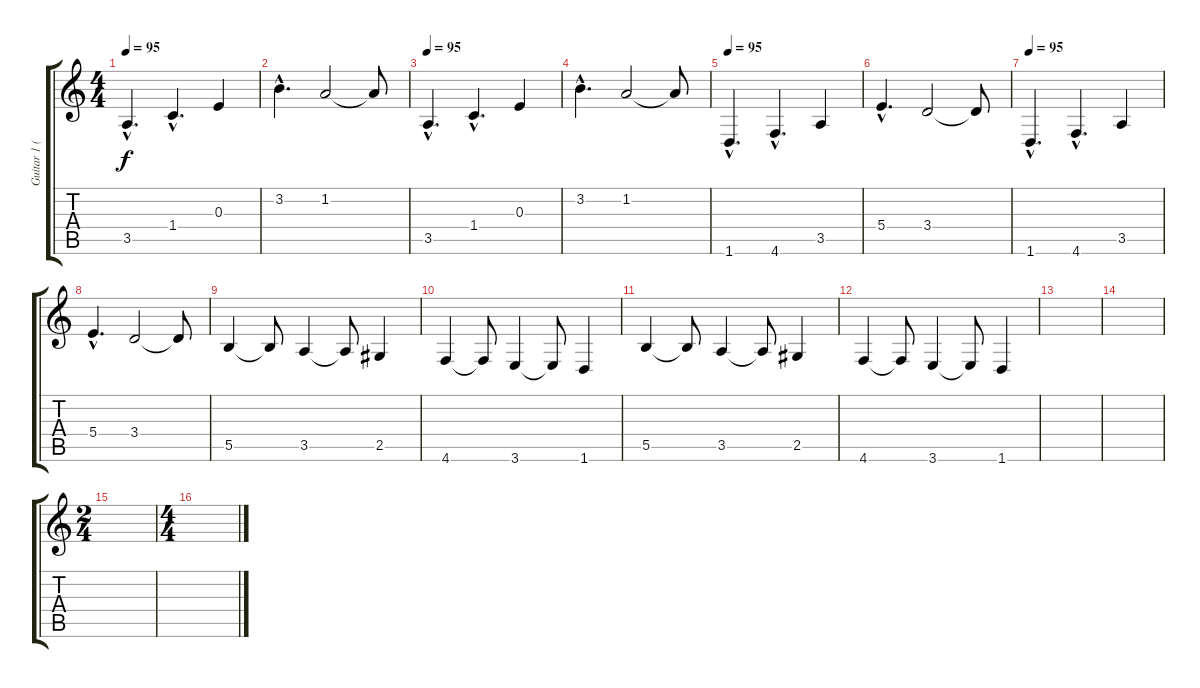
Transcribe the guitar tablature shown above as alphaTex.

\track ("Guitar 1 (Christofer Johnsson)" "Guitar 1 (") {instrument distortionguitar}
\staff {score tabs}
\tuning (Db4 Ab3 E3 B2 Gb2 Db2) {hide}
\ts (4 4)
\tempo 95
\clef g2
\ks c
3.5{hac}.4{d dy f} 1.4{hac}.4{d} 0.3.4 |
3.2{hac}.4{d} 1.2.2 1.2{t}.8 |
\tempo 95
3.5{hac}.4{d} 1.4{hac}.4{d} 0.3.4 |
3.2{hac}.4{d} 1.2.2 1.2{t}.8 |
\tempo 95
1.6{hac}.4{d} 4.6{hac}.4{d} 3.5.4 |
5.4{hac}.4{d} 3.4.2 3.4{t}.8 |
\tempo 95
1.6{hac}.4{d} 4.6{hac}.4{d} 3.5.4 |
5.4{hac}.4{d} 3.4.2 3.4{t}.8 |
5.5.4 5.5{t}.8 3.5.4 3.5{t}.8 2.5.4 |
4.6.4 4.6{t}.8 3.6.4 3.6{t}.8 1.6.4 |
5.5.4 5.5{t}.8 3.5.4 3.5{t}.8 2.5.4 |
4.6.4 4.6{t}.8 3.6.4 3.6{t}.8 1.6.4 |
|
|
\ts (2 4)
|
\ts (4 4)
